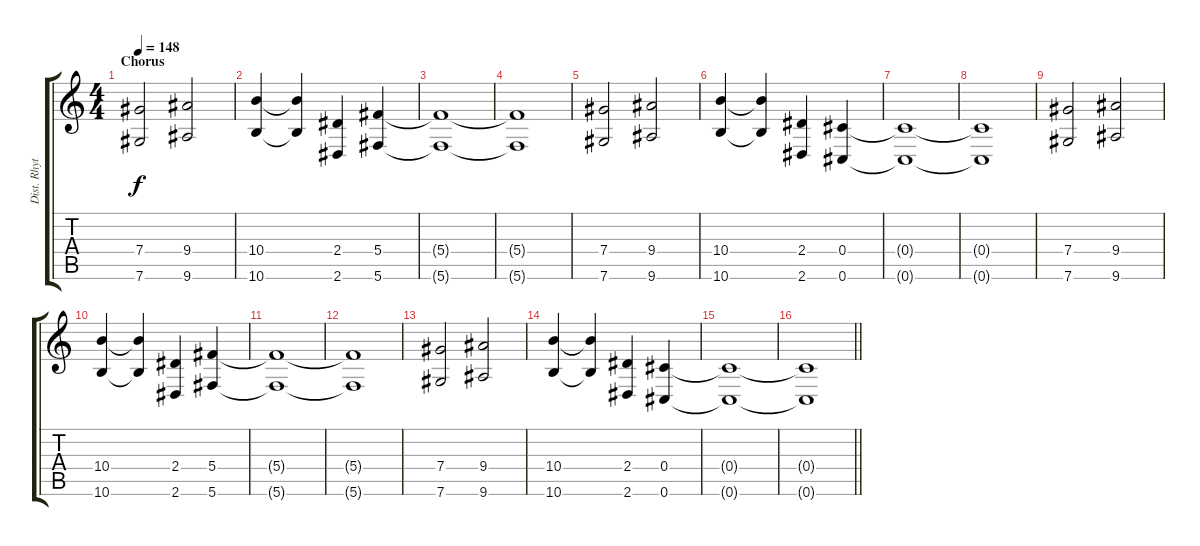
\track ("Dist. Rhytm Guitar" "Dist. Rhyt") {instrument distortionguitar}
\staff {score tabs}
\tuning (Eb4 Bb3 Gb3 Db3 Ab2 Db2) {hide}
\ts (4 4)
\section ("" "Chorus")
\tempo 148
\clef g2
\ks c
(7.4 7.6).2{dy f} (9.4 9.6).2 |
(10.4 10.6).4 (10.4{t} 10.6{t}).4 (2.4 2.6).4 (5.4 5.6).4 |
(5.4{t} 5.6{t}).1 |
(5.4{t} 5.6{t}).1 |
(7.4 7.6).2 (9.4 9.6).2 |
(10.4 10.6).4 (10.4{t} 10.6{t}).4 (2.4 2.6).4 (0.4 0.6).4 |
(0.4{t} 0.6{t}).1 |
(0.4{t} 0.6{t}).1 |
(7.4 7.6).2 (9.4 9.6).2 |
(10.4 10.6).4 (10.4{t} 10.6{t}).4 (2.4 2.6).4 (5.4 5.6).4 |
(5.4{t} 5.6{t}).1 |
(5.4{t} 5.6{t}).1 |
(7.4 7.6).2 (9.4 9.6).2 |
(10.4 10.6).4 (10.4{t} 10.6{t}).4 (2.4 2.6).4 (0.4 0.6).4 |
(0.4{t} 0.6{t}).1 |
\barLineRight lightlight
(0.4{t} 0.6{t}).1
